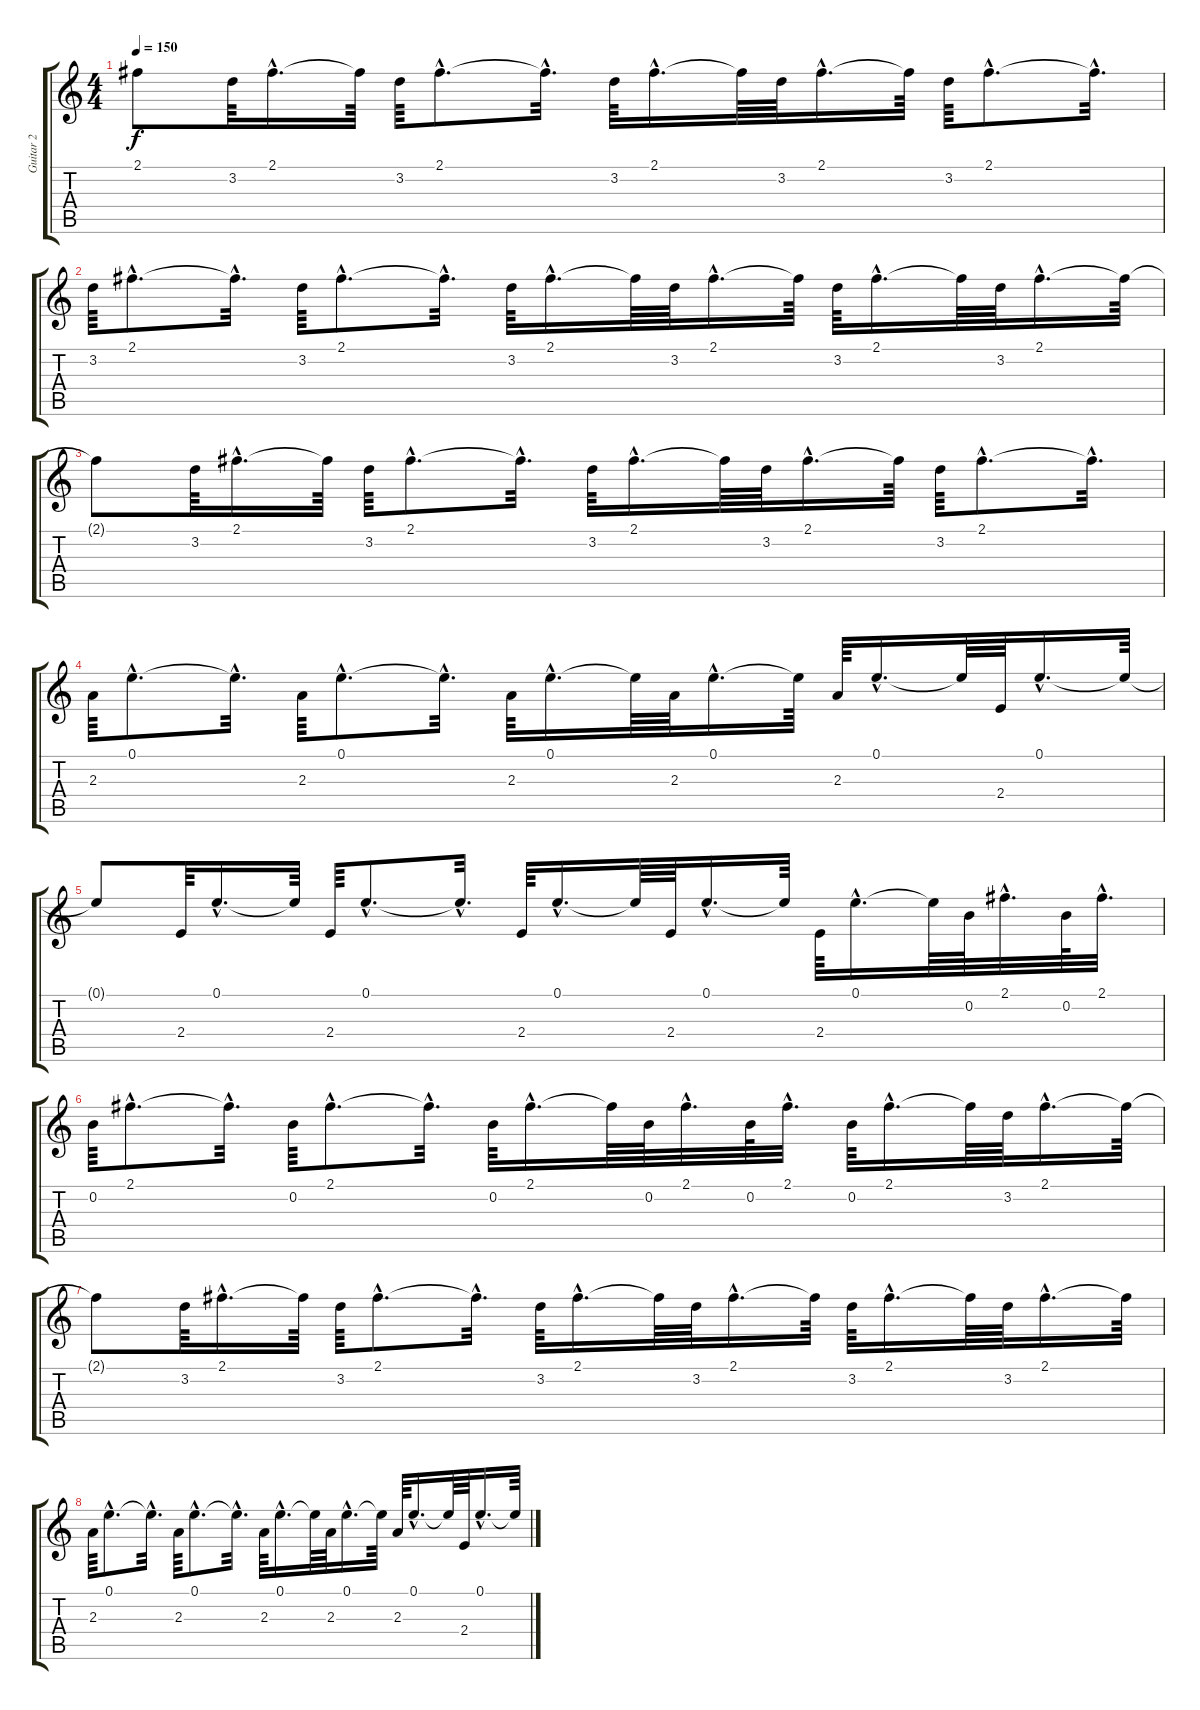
\track ("Guitar 2" "Guitar 2") {instrument acousticguitarnylon}
\staff {score tabs}
\tuning (E4 B3 G3 D3 A2 E2) {hide}
\ts (4 4)
\tempo 150
\clef g2
\ks c
2.1{t}.8{dy f} 3.2.64 2.1{hac}.16{d} 2.1{t}.64 3.2.64 2.1{hac}.8{d} 2.1{hac t}.32{d} 3.2.64 2.1{hac}.16{d} 2.1{t}.64 3.2.64 2.1{hac}.16{d} 2.1{t}.64 3.2.64 2.1{hac}.8{d} 2.1{hac t}.32{d} |
3.2.64 2.1{hac}.8{d} 2.1{hac t}.32{d} 3.2.64 2.1{hac}.8{d} 2.1{hac t}.32{d} 3.2.64 2.1{hac}.16{d} 2.1{t}.64 3.2.64 2.1{hac}.16{d} 2.1{t}.64 3.2.64 2.1{hac}.16{d} 2.1{t}.64 3.2.64 2.1{hac}.16{d} 2.1{t}.64 |
2.1{t}.8 3.2.64 2.1{hac}.16{d} 2.1{t}.64 3.2.64 2.1{hac}.8{d} 2.1{hac t}.32{d} 3.2.64 2.1{hac}.16{d} 2.1{t}.64 3.2.64 2.1{hac}.16{d} 2.1{t}.64 3.2.64 2.1{hac}.8{d} 2.1{hac t}.32{d} |
2.3.64 0.1{hac}.8{d} 0.1{hac t}.32{d} 2.3.64 0.1{hac}.8{d} 0.1{hac t}.32{d} 2.3.64 0.1{hac}.16{d} 0.1{t}.64 2.3.64 0.1{hac}.16{d} 0.1{t}.64 2.3.64 0.1{hac}.16{d} 0.1{t}.64 2.4.64 0.1{hac}.16{d} 0.1{t}.64 |
0.1{t}.8 2.4.64 0.1{hac}.16{d} 0.1{t}.64 2.4.64 0.1{hac}.8{d} 0.1{hac t}.32{d} 2.4.64 0.1{hac}.16{d} 0.1{t}.64 2.4.64 0.1{hac}.16{d} 0.1{t}.64 2.4.64 0.1{hac}.16{d} 0.1{t}.64 0.2.64 2.1{hac}.32{d} 0.2.64 2.1{hac}.32{d} |
0.2.64 2.1{hac}.8{d} 2.1{hac t}.32{d} 0.2.64 2.1{hac}.8{d} 2.1{hac t}.32{d} 0.2.64 2.1{hac}.16{d} 2.1{t}.64 0.2.64 2.1{hac}.32{d} 0.2.64 2.1{hac}.32{d} 0.2.64 2.1{hac}.16{d} 2.1{t}.64 3.2.64 2.1{hac}.16{d} 2.1{t}.64 |
2.1{t}.8 3.2.64 2.1{hac}.16{d} 2.1{t}.64 3.2.64 2.1{hac}.8{d} 2.1{hac t}.32{d} 3.2.64 2.1{hac}.16{d} 2.1{t}.64 3.2.64 2.1{hac}.16{d} 2.1{t}.64 3.2.64 2.1{hac}.16{d} 2.1{t}.64 3.2.64 2.1{hac}.16{d} 2.1{t}.64 |
2.3.64 0.1{hac}.8{d} 0.1{hac t}.32{d} 2.3.64 0.1{hac}.8{d} 0.1{hac t}.32{d} 2.3.64 0.1{hac}.16{d} 0.1{t}.64 2.3.64 0.1{hac}.16{d} 0.1{t}.64 2.3.64 0.1{hac}.16{d} 0.1{t}.64 2.4.64 0.1{hac}.16{d} 0.1{t}.64
